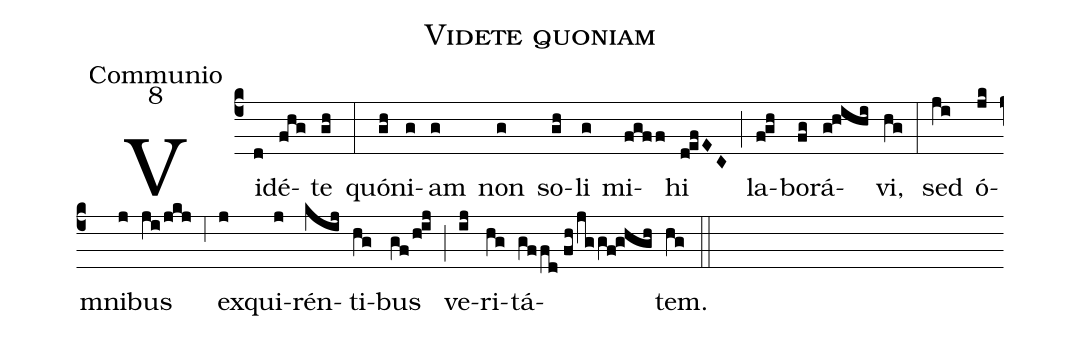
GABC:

name:Videte quoniam;
office-part:Communio;
mode:8;
%%
(c4) Vi(d)dé(fhg)te(gh) (:) quó(gh)ni(g)am(g) non(g) so(gh)li(g) mi(fgff)hi(d!efEC) (;) la(f!gh)bo(fg)rá(g!hihi)vi,(hg) (:) sed(ji) ó(jk)mni(j)bus(ji/jkj) (;6) ex(j)qui(j)rén(kij)ti(hg)bus(gf/h!ij) (;) ve(ij)ri(hg)tá(gffd//fh/jggf!ghgh)tem.(hg) (::)
